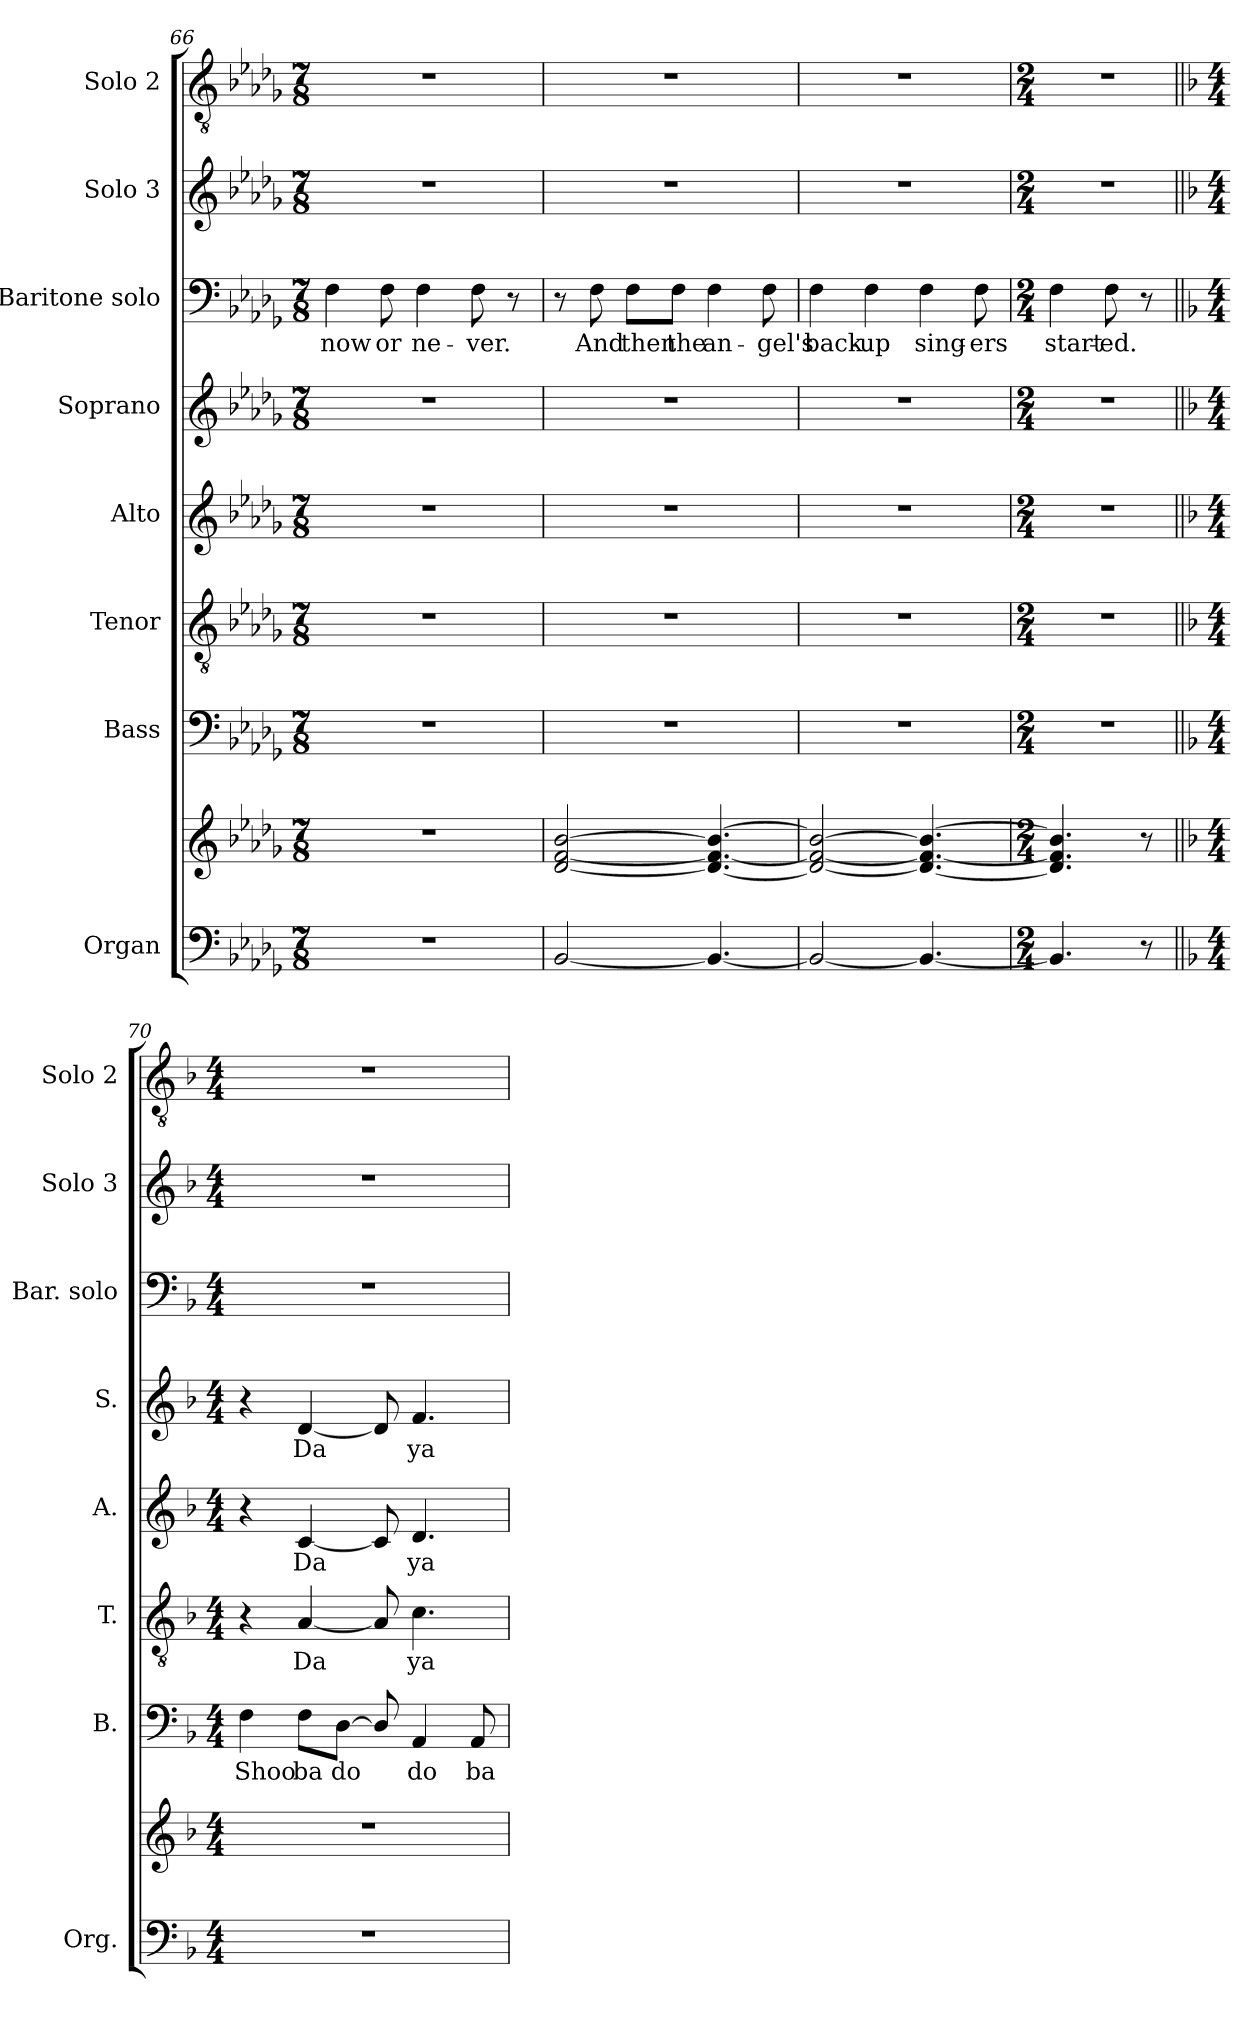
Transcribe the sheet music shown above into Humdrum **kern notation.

**kern	**kern	**kern	**text	**kern	**text	**kern	**text	**kern	**text	**kern	**text	**kern	**kern
*part8	*part8	*part7	*part7	*part6	*part6	*part5	*part5	*part4	*part4	*part3	*part3	*part2	*part1
*staff9	*staff8	*staff7	*staff7	*staff6	*staff6	*staff5	*staff5	*staff4	*staff4	*staff3	*staff3	*staff2	*staff1
*I"Organ	*	*I"Bass	*	*I"Tenor	*	*I"Alto	*	*I"Soprano	*	*I"Baritone solo	*	*I"Solo 3	*I"Solo 2
*I'Org.	*	*I'B.	*	*I'T.	*	*I'A.	*	*I'S.	*	*I'Bar. solo	*	*I'Solo 3	*I'Solo 2
*clefF4	*clefG2	*clefF4	*	*clefGv2	*	*clefG2	*	*clefG2	*	*clefF4	*	*clefG2	*clefGv2
*	*	*	*	*ITrd7c12	*	*	*	*	*	*	*	*	*
*k[b-e-a-d-g-]	*k[b-e-a-d-g-]	*k[b-e-a-d-g-]	*	*k[b-e-a-d-g-]	*	*k[b-e-a-d-g-]	*	*k[b-e-a-d-g-]	*	*k[b-e-a-d-g-]	*	*k[b-e-a-d-g-]	*k[b-e-a-d-g-]
*D-:	*D-:	*D-:	*	*D-:	*	*D-:	*	*D-:	*	*D-:	*	*D-:	*D-:
*M7/8	*M7/8	*M7/8	*	*M7/8	*	*M7/8	*	*M7/8	*	*M7/8	*	*M7/8	*M7/8
=66	=66	=66	=66	=66	=66	=66	=66	=66	=66	=66	=66	=66	=66
!LO:N:vis=1	!LO:N:vis=1	!LO:N:vis=1	!	!LO:N:vis=1	!	!LO:N:vis=1	!	!LO:N:vis=1	!	!	!	!	!
!	!	!	!	!	!	!	!	!	!	!	!LO:LY:b:color=#000000	!LO:N:vis=1	!LO:N:vis=1
2..r	2..r	2..r	.	2..r	.	2..r	.	2..r	.	4Fi\	now	2..r	2..r
!	!	!	!	!	!	!	!	!	!	!	!LO:LY:b:color=#000000	!	!
.	.	.	.	.	.	.	.	.	.	8Fi\	or	.	.
!	!	!	!	!	!	!	!	!	!	!	!LO:LY:b:color=#000000	!	!
.	.	.	.	.	.	.	.	.	.	4Fi\	ne-	.	.
!	!	!	!	!	!	!	!	!	!	!	!LO:LY:b:color=#000000	!	!
.	.	.	.	.	.	.	.	.	.	8Fi\	-ver.	.	.
.	.	.	.	.	.	.	.	.	.	8r	.	.	.
!!LO:LB:g=z
=67	=67	=67	=67	=67	=67	=67	=67	=67	=67	=67	=67	=67	=67
!	!	!LO:N:vis=1	!	!LO:N:vis=1	!	!LO:N:vis=1	!	!LO:N:vis=1	!	!	!	!LO:N:vis=1	!LO:N:vis=1
[2BB-i/	[2d-i/ [2fi [2b-i	2..r	.	2..r	.	2..r	.	2..r	.	8r	.	2..r	2..r
!	!	!	!	!	!	!	!	!	!	!	!LO:LY:b:color=#000000	!	!
.	.	.	.	.	.	.	.	.	.	8Fi\	And	.	.
!	!	!	!	!	!	!	!	!	!	!	!LO:LY:b:color=#000000	!	!
.	.	.	.	.	.	.	.	.	.	8Fi\L	then	.	.
!	!	!	!	!	!	!	!	!	!	!	!LO:LY:b:color=#000000	!	!
.	.	.	.	.	.	.	.	.	.	8Fi\J	the	.	.
!	!	!	!	!	!	!	!	!	!	!	!LO:LY:b:color=#000000	!	!
4.BB-i/_	4.d-i/_ 4.fi_ 4.b-i_	.	.	.	.	.	.	.	.	4Fi\	an-	.	.
!	!	!	!	!	!	!	!	!	!	!	!LO:LY:b:color=#000000	!	!
.	.	.	.	.	.	.	.	.	.	8Fi\	-gel's	.	.
=68	=68	=68	=68	=68	=68	=68	=68	=68	=68	=68	=68	=68	=68
!	!	!LO:N:vis=1	!	!LO:N:vis=1	!	!LO:N:vis=1	!	!LO:N:vis=1	!	!	!	!	!
!	!	!	!	!	!	!	!	!	!	!	!LO:LY:b:color=#000000	!LO:N:vis=1	!LO:N:vis=1
2BB-i/_	2d-i/_ 2fi_ 2b-i_	2..r	.	2..r	.	2..r	.	2..r	.	4Fi\	back-	2..r	2..r
!	!	!	!	!	!	!	!	!	!	!	!LO:LY:b:color=#000000	!	!
.	.	.	.	.	.	.	.	.	.	4Fi\	-up	.	.
!	!	!	!	!	!	!	!	!	!	!	!LO:LY:b:color=#000000	!	!
4.BB-i/_	4.d-i/_ 4.fi_ 4.b-i_	.	.	.	.	.	.	.	.	4Fi\	sing-	.	.
!	!	!	!	!	!	!	!	!	!	!	!LO:LY:b:color=#000000	!	!
.	.	.	.	.	.	.	.	.	.	8Fi\	-ers	.	.
=69	=69	=69	=69	=69	=69	=69	=69	=69	=69	=69	=69	=69	=69
*M2/4	*M2/4	*M2/4	*	*M2/4	*	*M2/4	*	*M2/4	*	*M2/4	*	*M2/4	*M2/4
!	!	!LO:N:vis=1	!	!LO:N:vis=1	!	!LO:N:vis=1	!	!LO:N:vis=1	!	!	!	!	!
!	!	!	!	!	!	!	!	!	!	!	!LO:LY:b:color=#000000	!LO:N:vis=1	!LO:N:vis=1
4.BB-i/]	4.d-i/] 4.fi] 4.b-i]	2r	.	2r	.	2r	.	2r	.	4Fi\	start-	2r	2r
!	!	!	!	!	!	!	!	!	!	!	!LO:LY:b:color=#000000	!	!
.	.	.	.	.	.	.	.	.	.	8Fi\	-ed.	.	.
8r	8r	.	.	.	.	.	.	.	.	8r	.	.	.
=70||	=70||	=70||	=70||	=70||	=70||	=70||	=70||	=70||	=70||	=70||	=70||	=70||	=70||
*k[b-]	*k[b-]	*k[b-]	*	*k[b-]	*	*k[b-]	*	*k[b-]	*	*k[b-]	*	*k[b-]	*k[b-]
*F:	*F:	*F:	*	*F:	*	*F:	*	*F:	*	*F:	*	*F:	*F:
*M4/4	*M4/4	*M4/4	*	*M4/4	*	*M4/4	*	*M4/4	*	*M4/4	*	*M4/4	*M4/4
!	!	!	!LO:LY:b:color=#000000	!	!	!	!	!	!	!	!	!	!
1r	1r	4Fi\	Shoo	4r	.	4r	.	4r	.	1r	.	1r	1r
!	!	!	!LO:LY:b:color=#000000	!	!	!	!	!	!	!	!	!	!
!	!	!	!	!	!LO:LY:b:color=#000000	!	!	!	!	!	!	!	!
!	!	!	!	!	!	!	!LO:LY:b:color=#000000	!	!	!	!	!	!
!	!	!	!	!	!	!	!	!	!LO:LY:b:color=#000000	!	!	!	!
.	.	8Fi\L	ba	[4AAi/	Da	[4ci/	Da	[4di/	Da	.	.	.	.
!	!	!	!LO:LY:b:color=#000000	!	!	!	!	!	!	!	!	!	!
.	.	[8Di\J	do	.	.	.	.	.	.	.	.	.	.
.	.	8Di/]	.	8AAi/]	.	8ci/]	.	8di/]	.	.	.	.	.
!	!	!	!LO:LY:b:color=#000000	!	!	!	!	!	!	!	!	!	!
!	!	!	!	!	!LO:LY:b:color=#000000	!	!	!	!	!	!	!	!
!	!	!	!	!	!	!	!LO:LY:b:color=#000000	!	!	!	!	!	!
!	!	!	!	!	!	!	!	!	!LO:LY:b:color=#000000	!	!	!	!
.	.	4AAi/	do	4.Ci\	ya	4.di/	ya	4.fi/	ya	.	.	.	.
!	!	!	!LO:LY:b:color=#000000	!	!	!	!	!	!	!	!	!	!
.	.	8AAi/	ba	.	.	.	.	.	.	.	.	.	.
=	=	=	=	=	=	=	=	=	=	=	=	=	=
*-	*-	*-	*-	*-	*-	*-	*-	*-	*-	*-	*-	*-	*-
